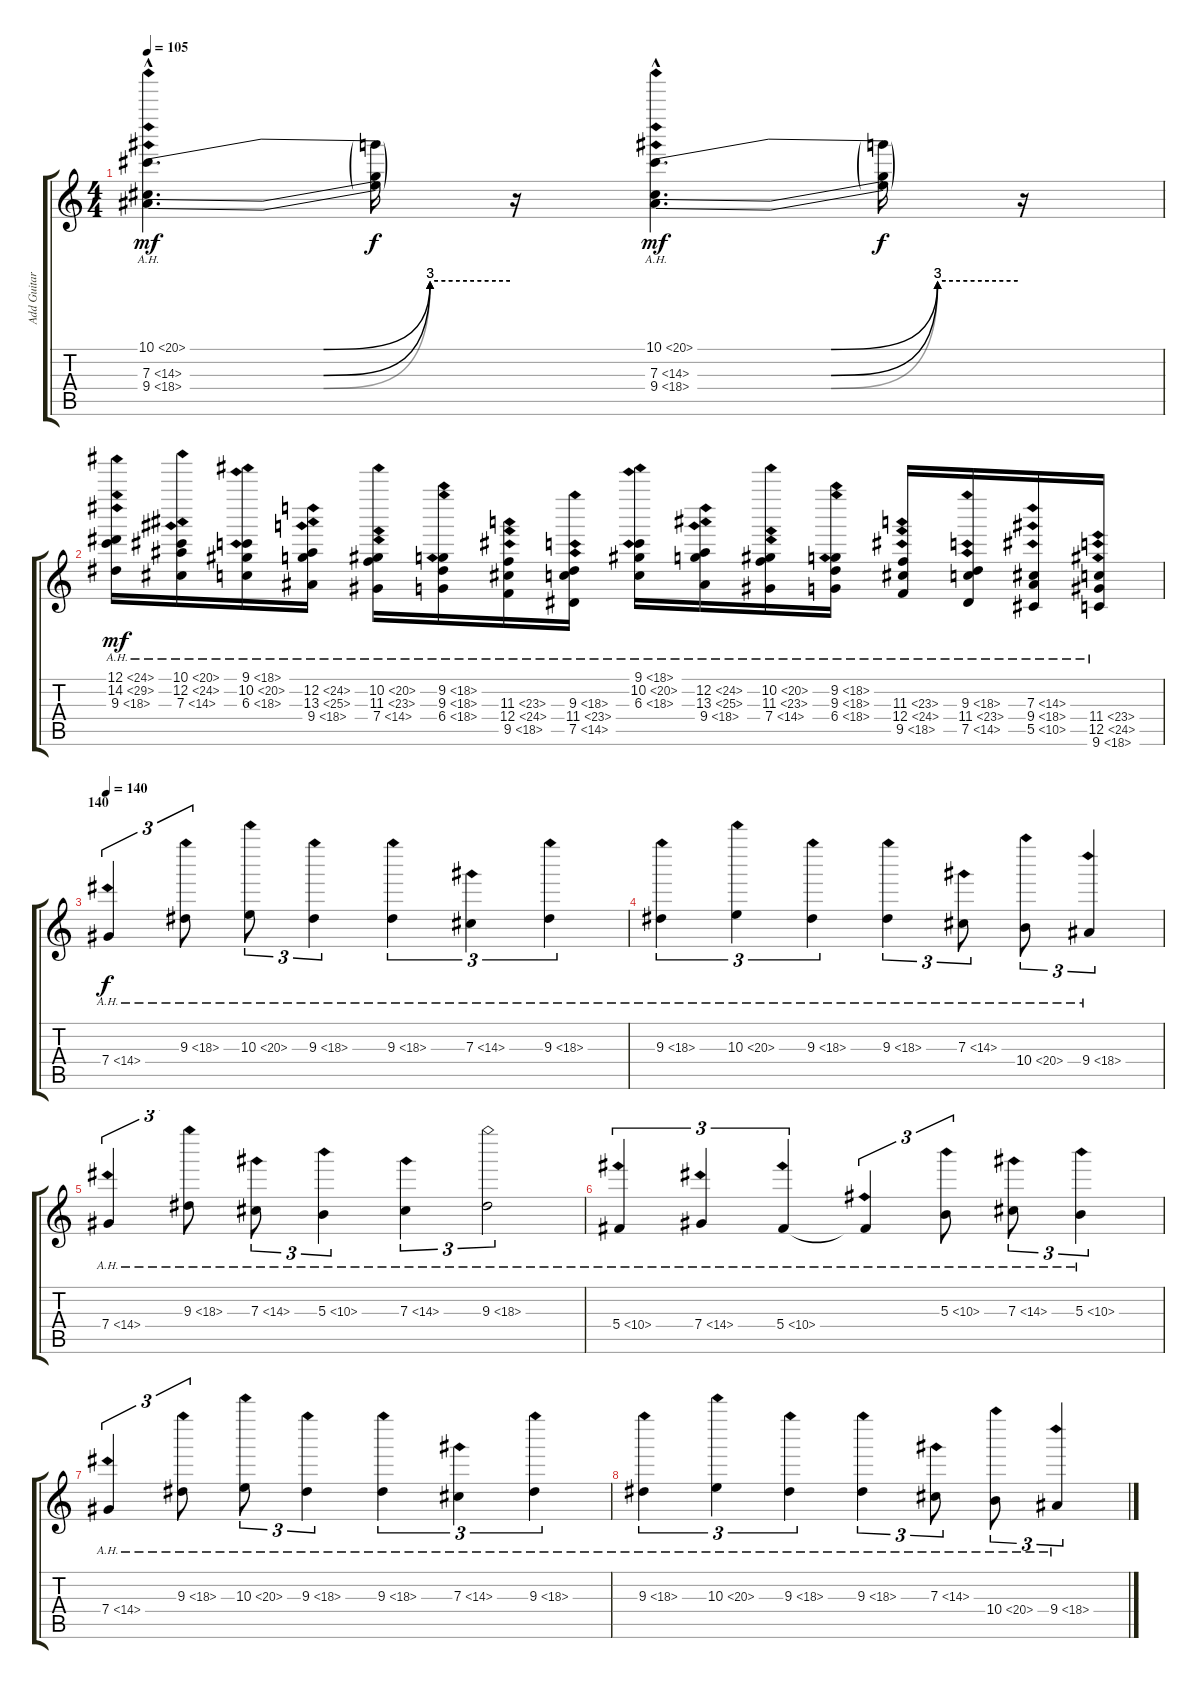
\track ("Add Guitar" "Add Guitar") {instrument distortionguitar}
\staff {score tabs}
\tuning (Eb4 Bb3 Gb3 Db3 Ab2 Eb2) {hide}
\ts (4 4)
\tempo 105
\clef g2
\ks c
(10.1{be (custom 0 0 25 0 45 12 60 12) ah 10 hac} 7.3{be (custom 0 0 25 0 45 12 60 12) ah 7 hac} 9.4{be (custom 0 0 25 0 45 12 60 12) ah 9 hac}).4{d dy mf} (10.1{t} 7.3{t} 9.4{t}).16{dy f} r.16 (10.1{be (custom 0 0 25 0 45 12 60 12) ah 10 hac} 7.3{be (custom 0 0 25 0 45 12 60 12) ah 7 hac} 9.4{be (custom 0 0 25 0 45 12 60 12) ah 9 hac}).4{d dy mf} (10.1{t} 7.3{t} 9.4{t}).16{dy f} r.16 |
(12.1{ah 12} 14.2{ah 15} 9.3{ah 9}).16{dy mf} (10.1{ah 10} 12.2{ah 12} 7.3{ah 7}).16 (9.1{ah 9} 10.2{ah 10} 6.3{ah 12}).16 (12.2{ah 12} 13.3{ah 12} 9.4{ah 9}).16 (10.2{ah 10} 11.3{ah 12} 7.4{ah 7}).16 (9.2{ah 9} 9.3{ah 9} 6.4{ah 12}).16 (11.3{ah 12} 12.4{ah 12} 9.5{ah 9}).16 (9.3{ah 9} 11.4{ah 12} 7.5{ah 7}).16 (9.1{ah 9} 10.2{ah 10} 6.3{ah 12}).16 (12.2{ah 12} 13.3{ah 12} 9.4{ah 9}).16 (10.2{ah 10} 11.3{ah 12} 7.4{ah 7}).16 (9.2{ah 9} 9.3{ah 9} 6.4{ah 12}).16 (11.3{ah 12} 12.4{ah 12} 9.5{ah 9}).16 (9.3{ah 9} 11.4{ah 12} 7.5{ah 7}).16 (7.3{ah 7} 9.4{ah 9} 5.5{ah 5}).16 (11.4{ah 12} 12.5{ah 12} 9.6{ah 9}).16 |
\section ("" "140")
\tempo 140
7.4{ah 7}.4{tu (3 2) dy f volume 4} 9.3{ah 9}.8{tu (3 2)} 10.3{ah 10}.8{tu (3 2)} 9.3{ah 9}.4{tu (3 2)} 9.3{ah 9}.4{tu (3 2)} 7.3{ah 7}.4{tu (3 2)} 9.3{ah 9}.4{tu (3 2)} |
9.3{ah 9}.4{tu (3 2)} 10.3{ah 10}.4{tu (3 2)} 9.3{ah 9}.4{tu (3 2)} 9.3{ah 9}.4{tu (3 2)} 7.3{ah 7}.8{tu (3 2)} 10.4{ah 10}.8{tu (3 2)} 9.4{ah 9}.4{tu (3 2)} |
7.4{ah 7}.4{tu (3 2)} 9.3{ah 9}.8{tu (3 2)} 7.3{ah 7}.8{tu (3 2)} 5.3{ah 5}.4{tu (3 2)} 7.3{ah 7}.4{tu (3 2)} 9.3{ah 9}.2{tu (3 2)} |
5.4{ah 5}.4{tu (3 2)} 7.4{ah 7}.4{tu (3 2)} 5.4{ah 5}.4{tu (3 2)} 5.4{ah 12 t}.4{tu (3 2)} 5.3{ah 5}.8{tu (3 2)} 7.3{ah 7}.8{tu (3 2)} 5.3{ah 5}.4{tu (3 2)} |
7.4{ah 7}.4{tu (3 2)} 9.3{ah 9}.8{tu (3 2)} 10.3{ah 10}.8{tu (3 2)} 9.3{ah 9}.4{tu (3 2)} 9.3{ah 9}.4{tu (3 2)} 7.3{ah 7}.4{tu (3 2)} 9.3{ah 9}.4{tu (3 2)} |
9.3{ah 9}.4{tu (3 2)} 10.3{ah 10}.4{tu (3 2)} 9.3{ah 9}.4{tu (3 2)} 9.3{ah 9}.4{tu (3 2)} 7.3{ah 7}.8{tu (3 2)} 10.4{ah 10}.8{tu (3 2)} 9.4{ah 9}.4{tu (3 2)}
